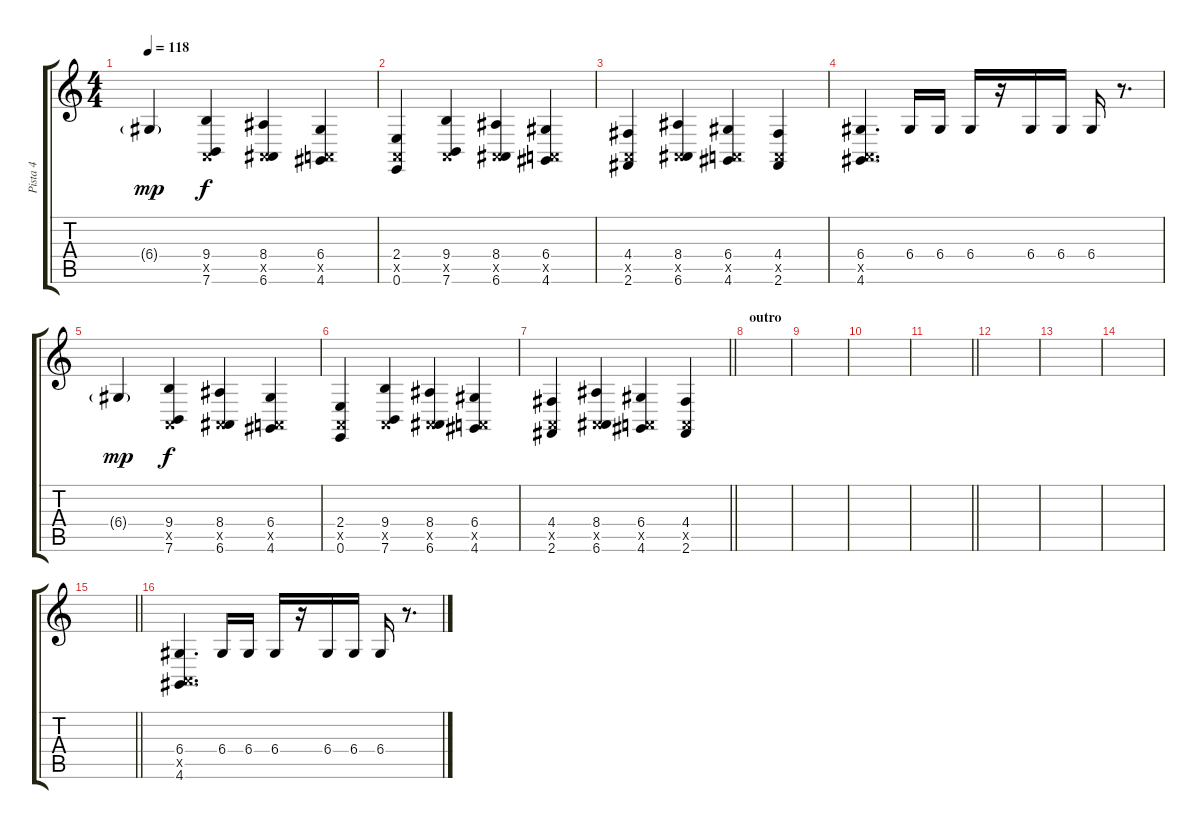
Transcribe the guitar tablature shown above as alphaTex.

\track ("Pista 4" "Pista 4") {instrument tenorsax}
\staff {score tabs}
\tuning (E4 B3 G3 D3 A2 E2) {hide}
\ts (4 4)
\tempo 118
\clef g2
\ks c
6.4{g}.4{dy mp} (9.4 0.5{x} 7.6).4{dy f} (8.4 0.5{x} 6.6).4 (6.4 0.5{x} 4.6).4 |
(2.4 0.5{x} 0.6).4 (9.4 0.5{x} 7.6).4 (8.4 0.5{x} 6.6).4 (6.4 0.5{x} 4.6).4 |
(4.4 0.5{x} 2.6).4 (8.4 0.5{x} 6.6).4 (6.4 0.5{x} 4.6).4 (4.4 0.5{x} 2.6).4 |
(6.4 0.5{x} 4.6).4{d} 6.4.16 6.4.16 6.4.16 r.16 6.4.16 6.4.16 6.4.16 r.8{d} |
6.4{g}.4{dy mp} (9.4 0.5{x} 7.6).4{dy f} (8.4 0.5{x} 6.6).4 (6.4 0.5{x} 4.6).4 |
(2.4 0.5{x} 0.6).4 (9.4 0.5{x} 7.6).4 (8.4 0.5{x} 6.6).4 (6.4 0.5{x} 4.6).4 |
\barLineRight lightlight
(4.4 0.5{x} 2.6).4 (8.4 0.5{x} 6.6).4 (6.4 0.5{x} 4.6).4 (4.4 0.5{x} 2.6).4 |
\section ("" "outro")
|
|
|
\barLineRight lightlight
|
|
|
|
\barLineRight lightlight
|
(6.4 0.5{x} 4.6).4{d} 6.4.16 6.4.16 6.4.16 r.16 6.4.16 6.4.16 6.4.16 r.8{d}
